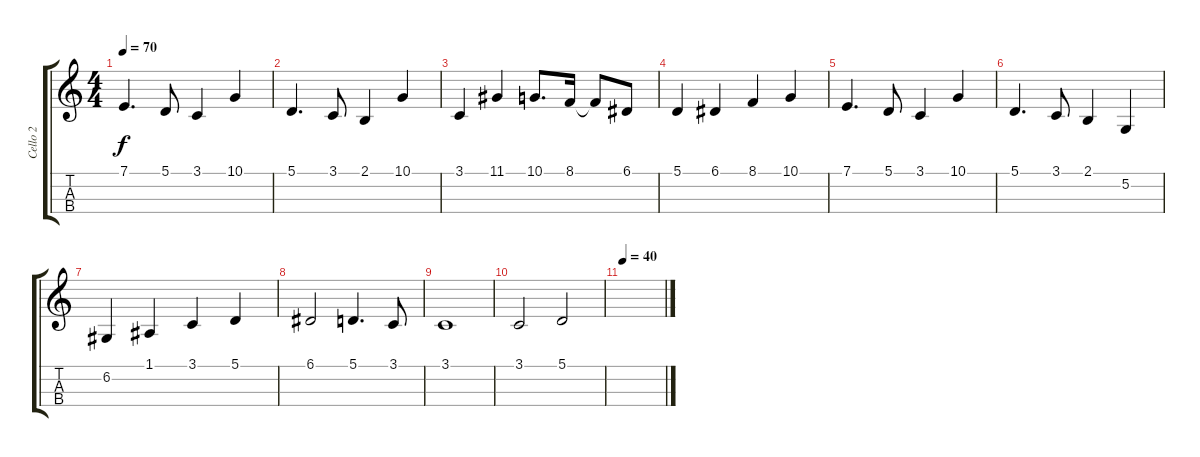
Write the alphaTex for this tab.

\track ("Cello 2" "Cello 2") {instrument cello}
\staff {score tabs}
\tuning (A3 D3 G2 C2) {hide}
\ts (4 4)
\tempo 70
\clef g2
\ks c
7.1.4{d dy f} 5.1.8 3.1.4 10.1.4 |
5.1.4{d} 3.1.8 2.1.4 10.1.4 |
3.1.4 11.1.4 10.1.8{d} 8.1.16 8.1{t}.8 6.1.8 |
5.1.4 6.1.4 8.1.4 10.1.4 |
7.1.4{d} 5.1.8 3.1.4 10.1.4 |
5.1.4{d} 3.1.8 2.1.4 5.2.4 |
6.2.4 1.1.4 3.1.4 5.1.4 |
6.1.2 5.1.4{d} 3.1.8 |
3.1.1 |
3.1.2 5.1.2 |
\tempo 40
